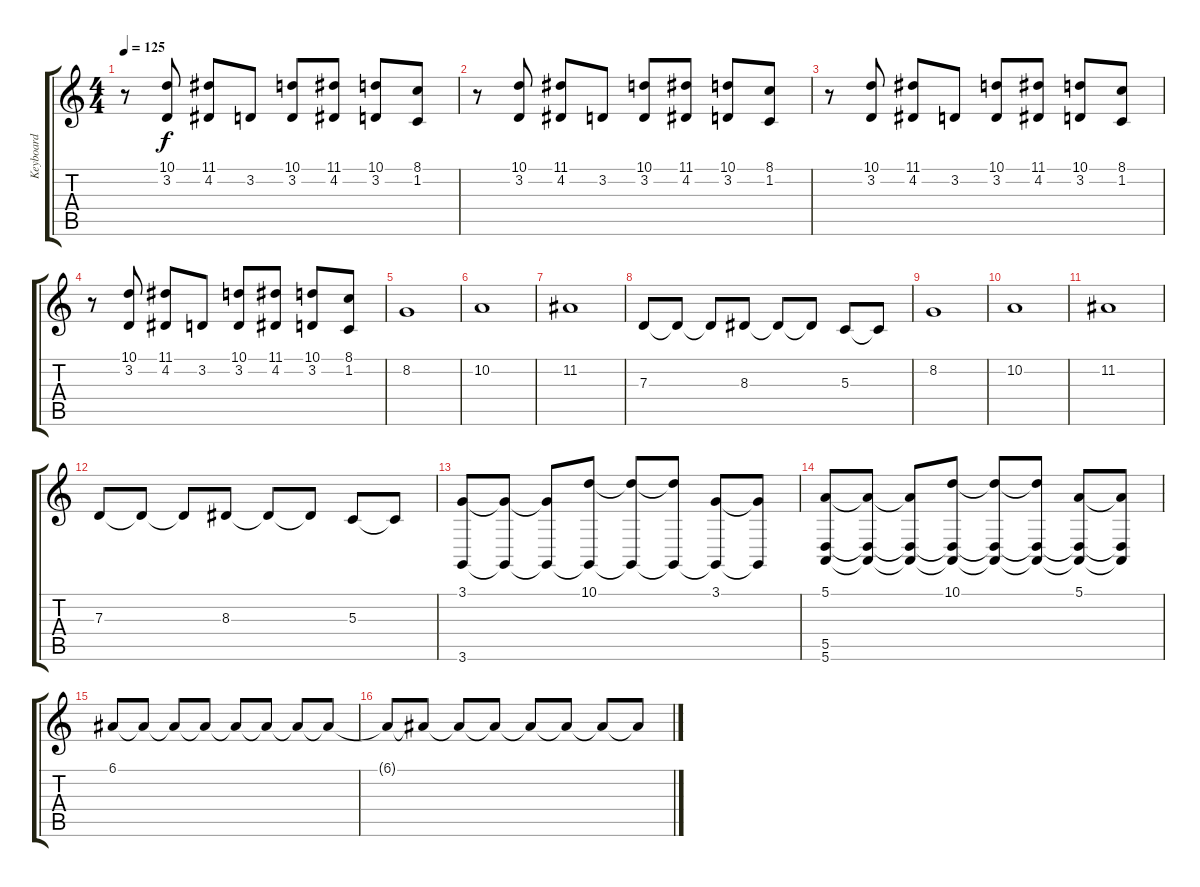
\track ("Keyboard" "Keyboard") {instrument stringensemble1}
\staff {score tabs}
\tuning (E4 B3 G3 D3 A2 E2) {hide}
\ts (4 4)
\tempo 125
\clef g2
\ks c
r.8{dy f} (10.1 3.2).8 (11.1 4.2).8 3.2.8 (10.1 3.2).8 (11.1 4.2).8 (10.1 3.2).8 (8.1 1.2).8 |
r.8 (10.1 3.2).8 (11.1 4.2).8 3.2.8 (10.1 3.2).8 (11.1 4.2).8 (10.1 3.2).8 (8.1 1.2).8 |
r.8 (10.1 3.2).8 (11.1 4.2).8 3.2.8 (10.1 3.2).8 (11.1 4.2).8 (10.1 3.2).8 (8.1 1.2).8 |
r.8 (10.1 3.2).8 (11.1 4.2).8 3.2.8 (10.1 3.2).8 (11.1 4.2).8 (10.1 3.2).8 (8.1 1.2).8 |
8.2.1 |
10.2.1 |
11.2.1 |
7.3.8 7.3{t}.8 7.3{t}.8 8.3.8 8.3{t}.8 8.3{t}.8 5.3.8 5.3{t}.8 |
8.2.1 |
10.2.1 |
11.2.1 |
7.3.8 7.3{t}.8 7.3{t}.8 8.3.8 8.3{t}.8 8.3{t}.8 5.3.8 5.3{t}.8 |
(3.1 3.6).8 (3.1{t} 3.6{t}).8 (3.1{t} 3.6{t}).8 (10.1 3.6{t}).8 (10.1{t} 3.6{t}).8 (10.1{t} 3.6{t}).8 (3.1 3.6{t}).8 (3.1{t} 3.6{t}).8 |
(5.1 5.5 5.6).8 (5.1{t} 5.5{t} 5.6{t}).8 (5.1{t} 5.5{t} 5.6{t}).8 (10.1 5.5{t} 5.6{t}).8 (10.1{t} 5.5{t} 5.6{t}).8 (10.1{t} 5.5{t} 5.6{t}).8 (5.1 5.5{t} 5.6{t}).8 (5.1{t} 5.5{t} 5.6{t}).8 |
6.1.8 6.1{t}.8 6.1{t}.8 6.1{t}.8 6.1{t}.8 6.1{t}.8 6.1{t}.8 6.1{t}.8 |
6.1{t}.8 6.1{t}.8 6.1{t}.8 6.1{t}.8 6.1{t}.8 6.1{t}.8 6.1{t}.8 6.1{t}.8
